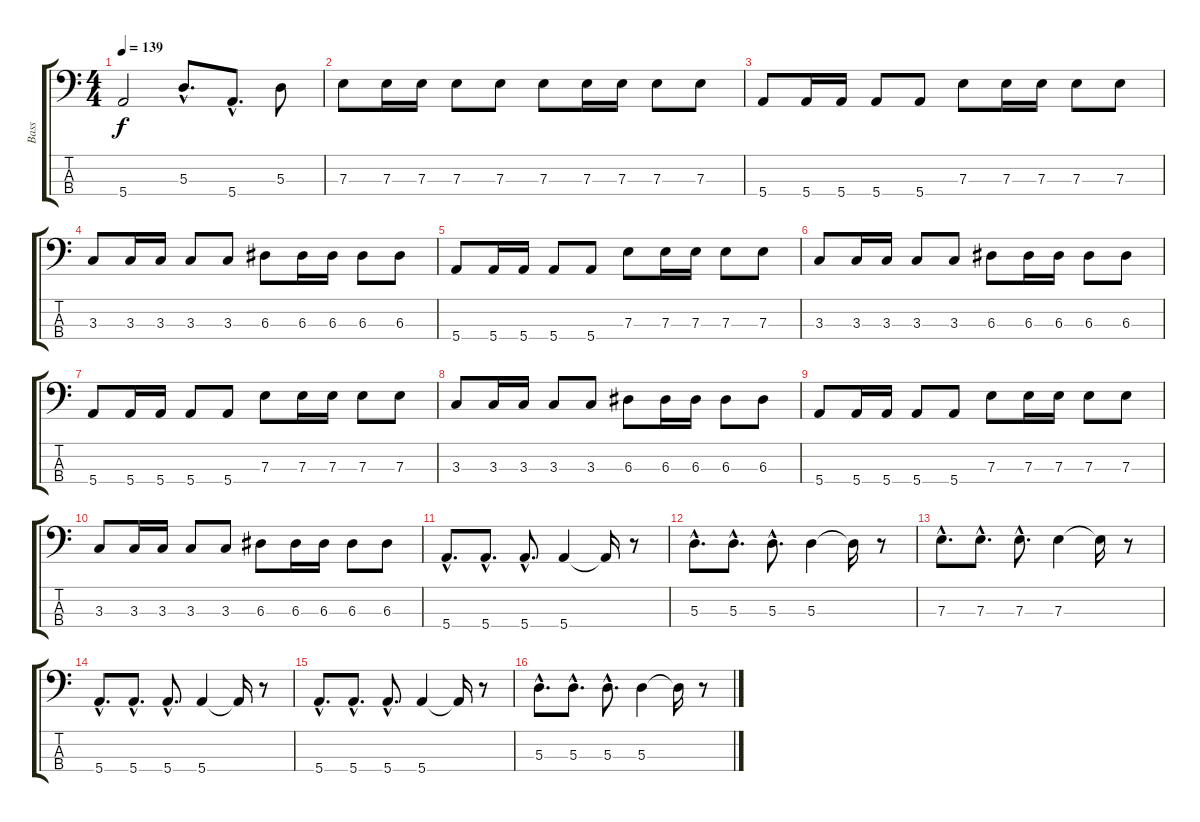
\track ("Bass" "Bass") {instrument electricbasspick}
\staff {score tabs}
\tuning (G2 D2 A1 E1) {hide}
\ts (4 4)
\tempo 139
\clef f4
\ks c
5.4.2{dy f} 5.3{hac}.8{d} 5.4{hac}.8{d} 5.3.8 |
7.3.8 7.3.16 7.3.16 7.3.8 7.3.8 7.3.8 7.3.16 7.3.16 7.3.8 7.3.8 |
5.4.8 5.4.16 5.4.16 5.4.8 5.4.8 7.3.8 7.3.16 7.3.16 7.3.8 7.3.8 |
3.3.8 3.3.16 3.3.16 3.3.8 3.3.8 6.3.8 6.3.16 6.3.16 6.3.8 6.3.8 |
5.4.8 5.4.16 5.4.16 5.4.8 5.4.8 7.3.8 7.3.16 7.3.16 7.3.8 7.3.8 |
3.3.8 3.3.16 3.3.16 3.3.8 3.3.8 6.3.8 6.3.16 6.3.16 6.3.8 6.3.8 |
5.4.8 5.4.16 5.4.16 5.4.8 5.4.8 7.3.8 7.3.16 7.3.16 7.3.8 7.3.8 |
3.3.8 3.3.16 3.3.16 3.3.8 3.3.8 6.3.8 6.3.16 6.3.16 6.3.8 6.3.8 |
5.4.8 5.4.16 5.4.16 5.4.8 5.4.8 7.3.8 7.3.16 7.3.16 7.3.8 7.3.8 |
3.3.8 3.3.16 3.3.16 3.3.8 3.3.8 6.3.8 6.3.16 6.3.16 6.3.8 6.3.8 |
5.4{hac}.8{d} 5.4{hac}.8{d} 5.4{hac}.8{d} 5.4.4 5.4{t}.16 r.8 |
5.3{hac}.8{d} 5.3{hac}.8{d} 5.3{hac}.8{d} 5.3.4 5.3{t}.16 r.8 |
7.3{hac}.8{d} 7.3{hac}.8{d} 7.3{hac}.8{d} 7.3.4 7.3{t}.16 r.8 |
5.4{hac}.8{d} 5.4{hac}.8{d} 5.4{hac}.8{d} 5.4.4 5.4{t}.16 r.8 |
5.4{hac}.8{d} 5.4{hac}.8{d} 5.4{hac}.8{d} 5.4.4 5.4{t}.16 r.8 |
5.3{hac}.8{d} 5.3{hac}.8{d} 5.3{hac}.8{d} 5.3.4 5.3{t}.16 r.8
